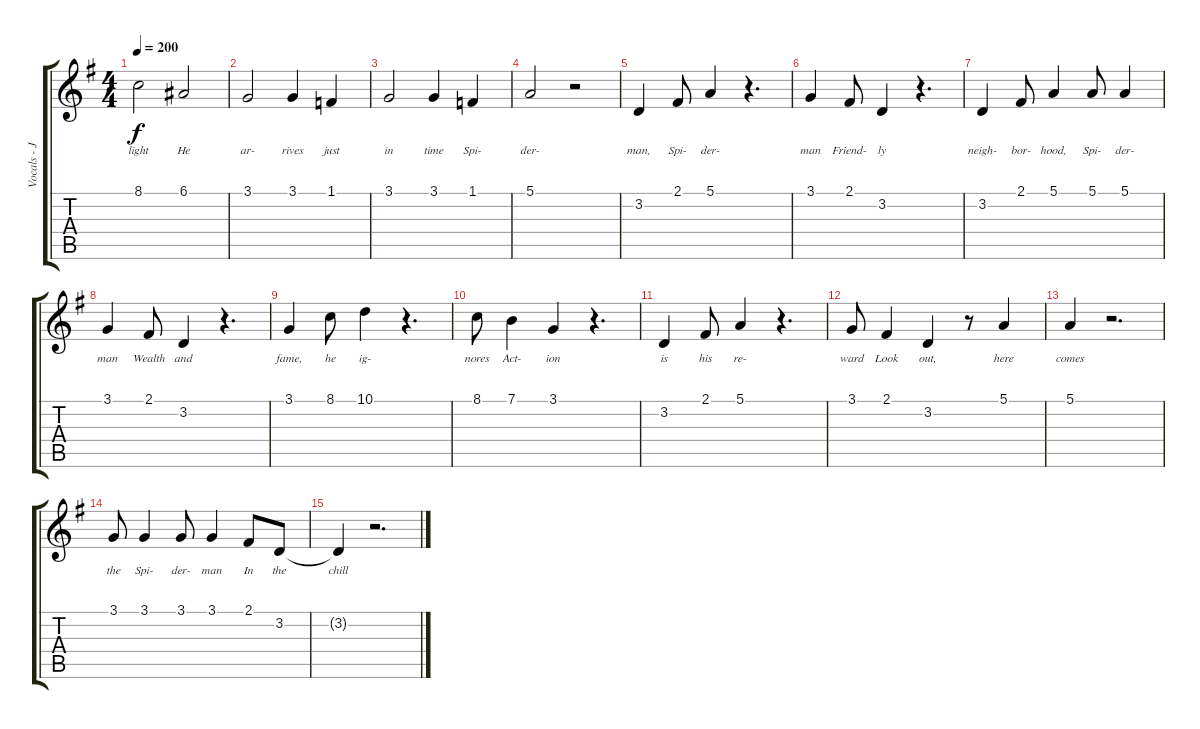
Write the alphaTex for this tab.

\track ("Vocals - Joey Ramone" "Vocals - J") {instrument oboe}
\staff {score tabs}
\tuning (E4 B3 G3 D3 A2 E2) {hide}
\ts (4 4)
\tempo 200
\clef g2
\ks g
8.1.2{lyrics (0 "light") lyrics (1 "") lyrics (2 "") lyrics (3 "") lyrics (4 "") dy f} 6.1.2{lyrics (0 "He") lyrics (1 "") lyrics (2 "") lyrics (3 "") lyrics (4 "")} |
3.1.2{lyrics (0 "ar-") lyrics (1 "") lyrics (2 "") lyrics (3 "") lyrics (4 "")} 3.1.4{lyrics (0 "rives") lyrics (1 "") lyrics (2 "") lyrics (3 "") lyrics (4 "")} 1.1.4{lyrics (0 "just") lyrics (1 "") lyrics (2 "") lyrics (3 "") lyrics (4 "")} |
3.1.2{lyrics (0 "in") lyrics (1 "") lyrics (2 "") lyrics (3 "") lyrics (4 "")} 3.1.4{lyrics (0 "time") lyrics (1 "") lyrics (2 "") lyrics (3 "") lyrics (4 "")} 1.1.4{lyrics (0 "Spi-") lyrics (1 "") lyrics (2 "") lyrics (3 "") lyrics (4 "")} |
5.1.2{lyrics (0 "der-") lyrics (1 "") lyrics (2 "") lyrics (3 "") lyrics (4 "")} r.2 |
3.2.4{lyrics (0 "man,") lyrics (1 "") lyrics (2 "") lyrics (3 "") lyrics (4 "")} 2.1.8{lyrics (0 "Spi-") lyrics (1 "") lyrics (2 "") lyrics (3 "") lyrics (4 "")} 5.1.4{lyrics (0 "der-") lyrics (1 "") lyrics (2 "") lyrics (3 "") lyrics (4 "")} r.4{d} |
3.1.4{lyrics (0 "man") lyrics (1 "") lyrics (2 "") lyrics (3 "") lyrics (4 "")} 2.1.8{lyrics (0 "Friend-") lyrics (1 "") lyrics (2 "") lyrics (3 "") lyrics (4 "")} 3.2.4{lyrics (0 "ly") lyrics (1 "") lyrics (2 "") lyrics (3 "") lyrics (4 "")} r.4{d} |
3.2.4{lyrics (0 "neigh-") lyrics (1 "") lyrics (2 "") lyrics (3 "") lyrics (4 "")} 2.1.8{lyrics (0 "bor-") lyrics (1 "") lyrics (2 "") lyrics (3 "") lyrics (4 "")} 5.1.4{lyrics (0 "hood,") lyrics (1 "") lyrics (2 "") lyrics (3 "") lyrics (4 "")} 5.1.8{lyrics (0 "Spi-") lyrics (1 "") lyrics (2 "") lyrics (3 "") lyrics (4 "")} 5.1.4{lyrics (0 "der-") lyrics (1 "") lyrics (2 "") lyrics (3 "") lyrics (4 "")} |
3.1.4{lyrics (0 "man") lyrics (1 "") lyrics (2 "") lyrics (3 "") lyrics (4 "")} 2.1.8{lyrics (0 "Wealth") lyrics (1 "") lyrics (2 "") lyrics (3 "") lyrics (4 "")} 3.2.4{lyrics (0 "and") lyrics (1 "") lyrics (2 "") lyrics (3 "") lyrics (4 "")} r.4{d} |
3.1.4{lyrics (0 "fame,") lyrics (1 "") lyrics (2 "") lyrics (3 "") lyrics (4 "")} 8.1.8{lyrics (0 "he") lyrics (1 "") lyrics (2 "") lyrics (3 "") lyrics (4 "")} 10.1.4{lyrics (0 "ig-") lyrics (1 "") lyrics (2 "") lyrics (3 "") lyrics (4 "")} r.4{d} |
8.1.8{lyrics (0 "nores") lyrics (1 "") lyrics (2 "") lyrics (3 "") lyrics (4 "")} 7.1.4{lyrics (0 "Act-") lyrics (1 "") lyrics (2 "") lyrics (3 "") lyrics (4 "")} 3.1.4{lyrics (0 "ion") lyrics (1 "") lyrics (2 "") lyrics (3 "") lyrics (4 "")} r.4{d} |
3.2.4{lyrics (0 "is") lyrics (1 "") lyrics (2 "") lyrics (3 "") lyrics (4 "")} 2.1.8{lyrics (0 "his") lyrics (1 "") lyrics (2 "") lyrics (3 "") lyrics (4 "")} 5.1.4{lyrics (0 "re-") lyrics (1 "") lyrics (2 "") lyrics (3 "") lyrics (4 "")} r.4{d} |
3.1.8{lyrics (0 "ward") lyrics (1 "") lyrics (2 "") lyrics (3 "") lyrics (4 "")} 2.1.4{lyrics (0 "Look") lyrics (1 "") lyrics (2 "") lyrics (3 "") lyrics (4 "")} 3.2.4{lyrics (0 "out,") lyrics (1 "") lyrics (2 "") lyrics (3 "") lyrics (4 "")} r.8 5.1.4{lyrics (0 "here") lyrics (1 "") lyrics (2 "") lyrics (3 "") lyrics (4 "")} |
5.1.4{lyrics (0 "comes") lyrics (1 "") lyrics (2 "") lyrics (3 "") lyrics (4 "")} r.2{d} |
3.1.8{lyrics (0 "the") lyrics (1 "") lyrics (2 "") lyrics (3 "") lyrics (4 "")} 3.1.4{lyrics (0 "Spi-") lyrics (1 "") lyrics (2 "") lyrics (3 "") lyrics (4 "")} 3.1.8{lyrics (0 "der-") lyrics (1 "") lyrics (2 "") lyrics (3 "") lyrics (4 "")} 3.1.4{lyrics (0 "man") lyrics (1 "") lyrics (2 "") lyrics (3 "") lyrics (4 "")} 2.1.8{lyrics (0 "In") lyrics (1 "") lyrics (2 "") lyrics (3 "") lyrics (4 "")} 3.2.8{lyrics (0 "the") lyrics (1 "") lyrics (2 "") lyrics (3 "") lyrics (4 "")} |
3.2{t}.4{lyrics (0 "chill") lyrics (1 "") lyrics (2 "") lyrics (3 "") lyrics (4 "")} r.2{d}
